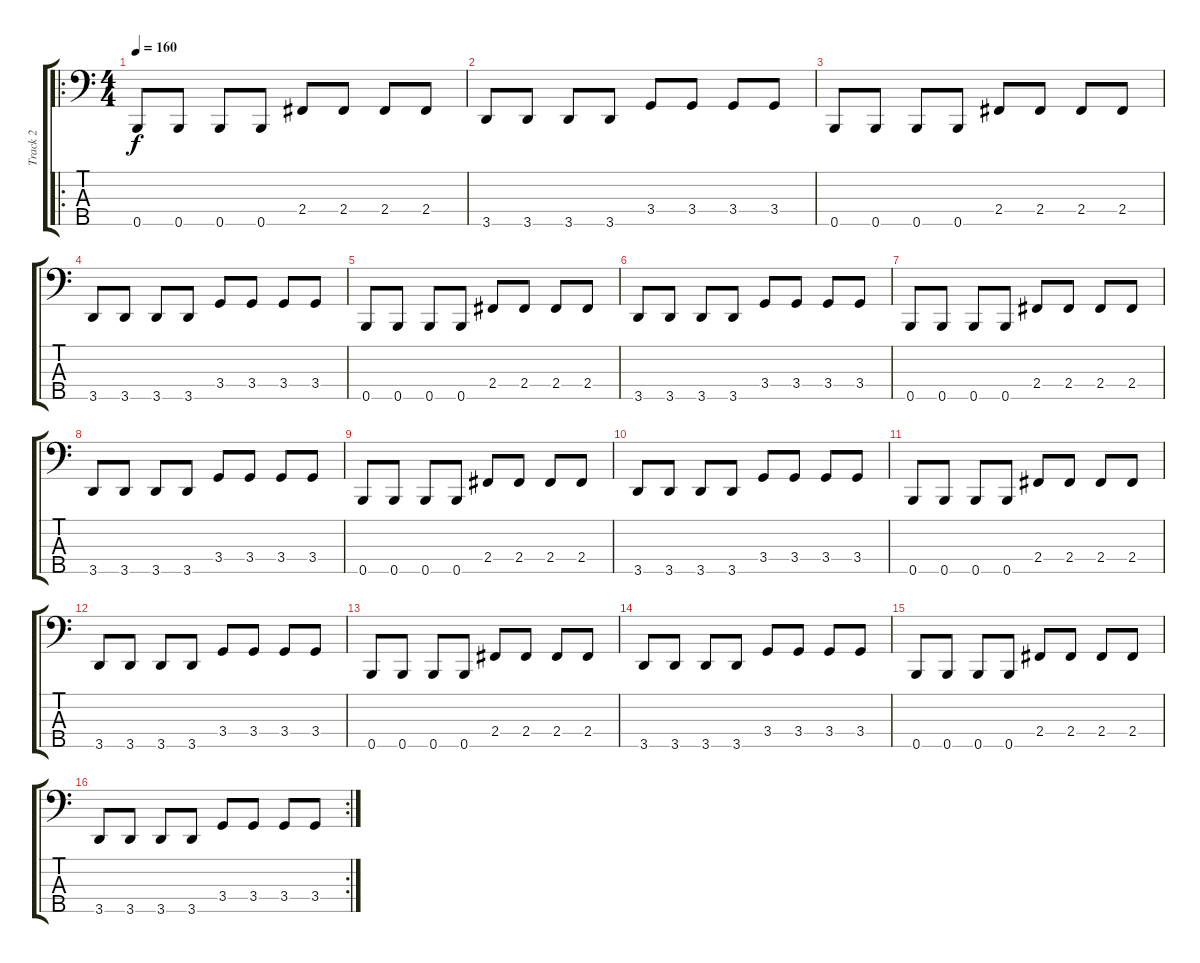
\track ("Track 2" "Track 2") {instrument electricbasspick}
\staff {score tabs}
\tuning (G2 D2 A1 E1 B0) {hide}
\ro
\ts (4 4)
\tempo 160
\clef f4
\ks c
0.5.8{dy f} 0.5.8 0.5.8 0.5.8 2.4.8 2.4.8 2.4.8 2.4.8 |
3.5.8 3.5.8 3.5.8 3.5.8 3.4.8 3.4.8 3.4.8 3.4.8 |
0.5.8 0.5.8 0.5.8 0.5.8 2.4.8 2.4.8 2.4.8 2.4.8 |
3.5.8 3.5.8 3.5.8 3.5.8 3.4.8 3.4.8 3.4.8 3.4.8 |
0.5.8 0.5.8 0.5.8 0.5.8 2.4.8 2.4.8 2.4.8 2.4.8 |
3.5.8 3.5.8 3.5.8 3.5.8 3.4.8 3.4.8 3.4.8 3.4.8 |
0.5.8 0.5.8 0.5.8 0.5.8 2.4.8 2.4.8 2.4.8 2.4.8 |
3.5.8 3.5.8 3.5.8 3.5.8 3.4.8 3.4.8 3.4.8 3.4.8 |
0.5.8 0.5.8 0.5.8 0.5.8 2.4.8 2.4.8 2.4.8 2.4.8 |
3.5.8 3.5.8 3.5.8 3.5.8 3.4.8 3.4.8 3.4.8 3.4.8 |
0.5.8 0.5.8 0.5.8 0.5.8 2.4.8 2.4.8 2.4.8 2.4.8 |
3.5.8 3.5.8 3.5.8 3.5.8 3.4.8 3.4.8 3.4.8 3.4.8 |
0.5.8 0.5.8 0.5.8 0.5.8 2.4.8 2.4.8 2.4.8 2.4.8 |
3.5.8 3.5.8 3.5.8 3.5.8 3.4.8 3.4.8 3.4.8 3.4.8 |
0.5.8 0.5.8 0.5.8 0.5.8 2.4.8 2.4.8 2.4.8 2.4.8 |
\rc 2
3.5.8 3.5.8 3.5.8 3.5.8 3.4.8 3.4.8 3.4.8 3.4.8
